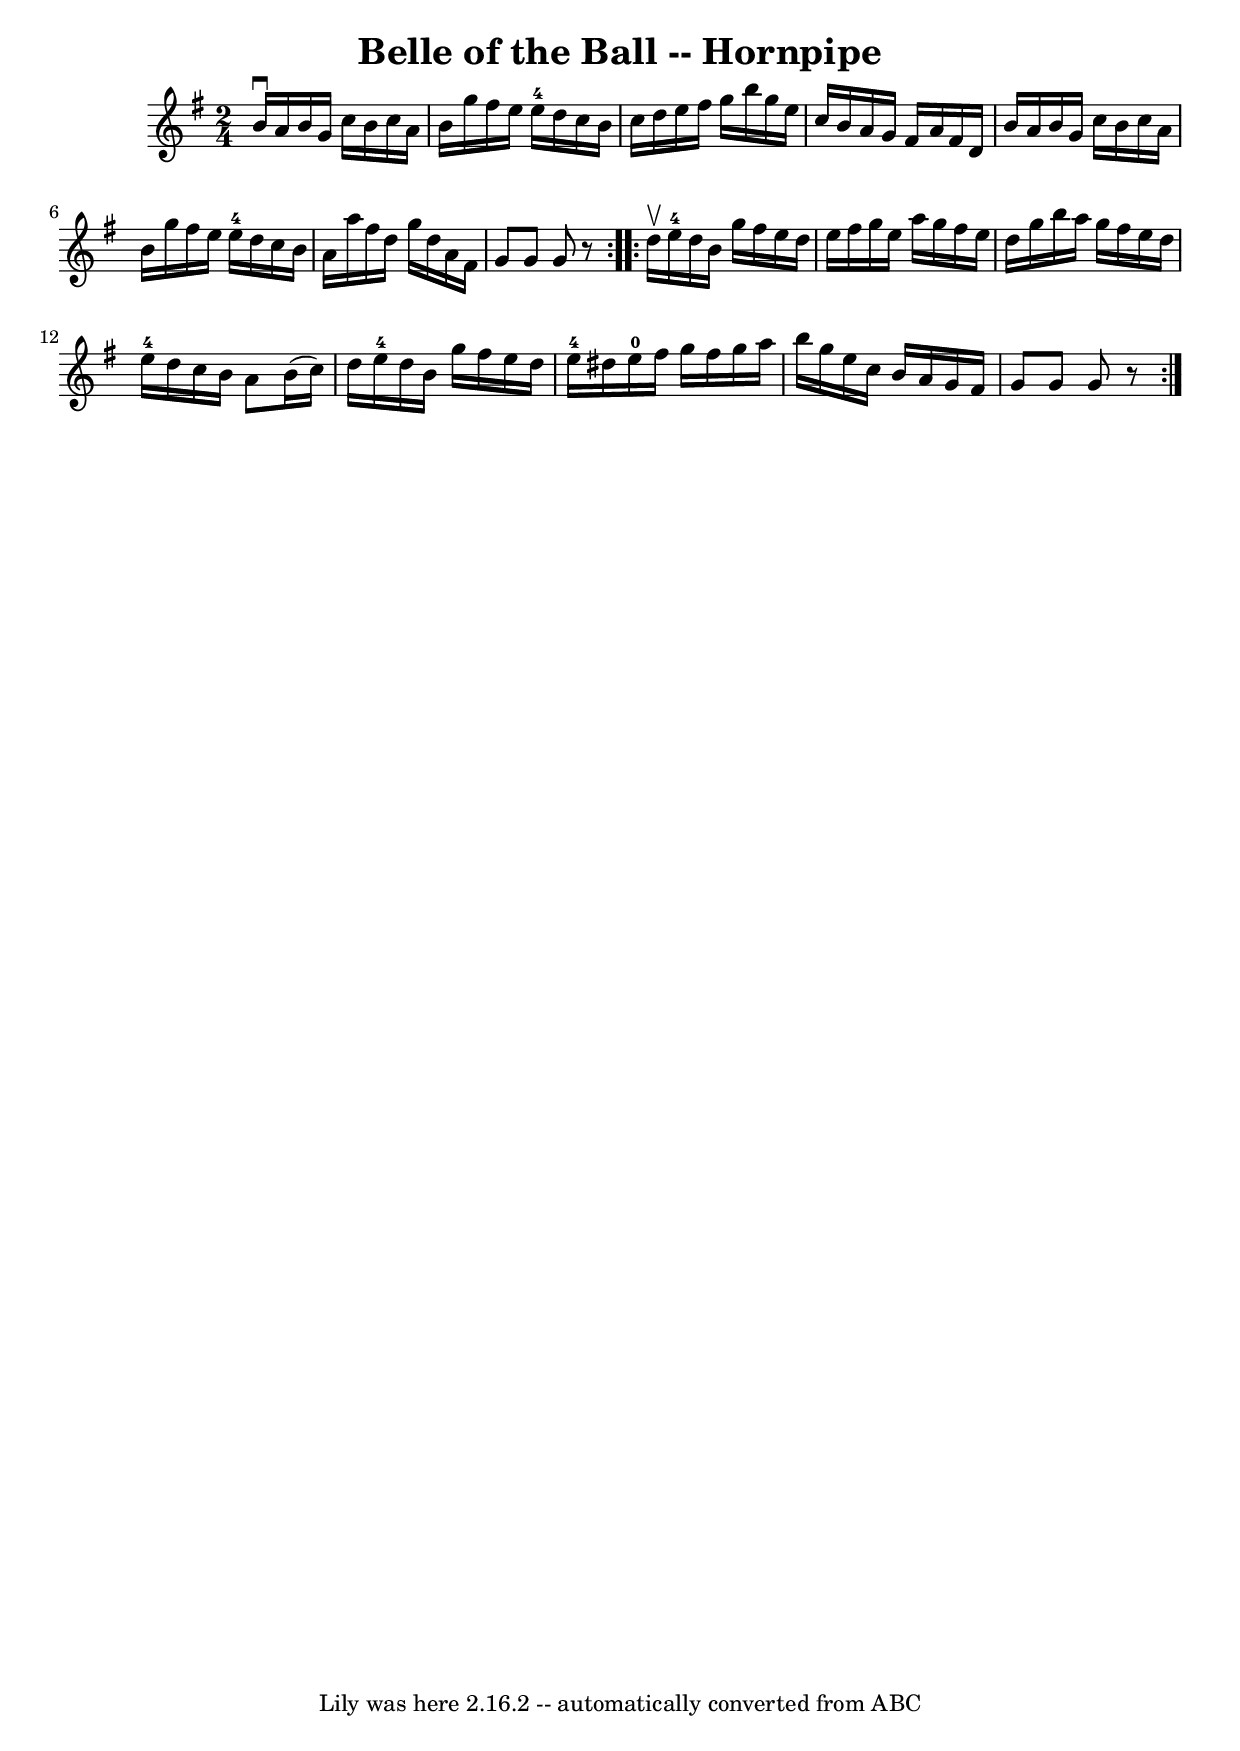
\version "2.16.2"
\include "Mammoth.ily"
\header {
	%% book = "Cole's 1000 Fiddle Tunes"
	crossRefNumber = "1"
	footnotes = ""
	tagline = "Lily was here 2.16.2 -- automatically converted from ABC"
	title = "Belle of the Ball -- Hornpipe"
}
voicedefault =  {


\repeat volta 2 {
\time 2/4 
\key g \major b'16^\downbow a'16 b'16 g'16 c''16    
b'16 c''16 a'16  |
 b'16 g''16 fis''16 e''16 e''16 
-4 d''16 c''16 b'16  |
 c''16 d''16 e''16 fis''16    
g''16 b''16 g''16 e''16  |
 c''16 b'16 a'16 g'16    
fis'16 a'16 fis'16 d'16  |
 b'16 a'16 b'16 g'16    
c''16 b'16 c''16 a'16  |
 b'16 g''16 fis''16 e''16    
 e''16-4 d''16 c''16 b'16  |
 a'16 a''16 fis''16    
d''16 g''16 d''16 a'16 fis'16  |
 g'8 g'8 g'8    r8 } 
    \repeat volta 2 { d''16^\upbow e''16-4 d''16 b'16 g''16    
fis''16 e''16 d''16  |
 e''16 fis''16 g''16 e''16    
a''16 g''16 fis''16 e''16  |
 d''16 g''16 b''16 a''16 
 g''16 fis''16 e''16 d''16  |
 e''16-4 d''16 c''16   
 b'16 a'8 b'16 (c''16) |
 d''16 e''16-4 d''16    
b'16 g''16 fis''16 e''16 d''16  |
 e''16-4 dis''16    
e''16-0 fis''16 g''16 fis''16 g''16 a''16  |
 b''16    
g''16 e''16 c''16 b'16 a'16 g'16 fis'16  |
 g'8    
g'8 g'8    r8 }   
}

\score{
    <<

	\context Staff="default"
	{
	    \voicedefault 
	}

    >>
	\layout {
	}
	\midi {}
}
